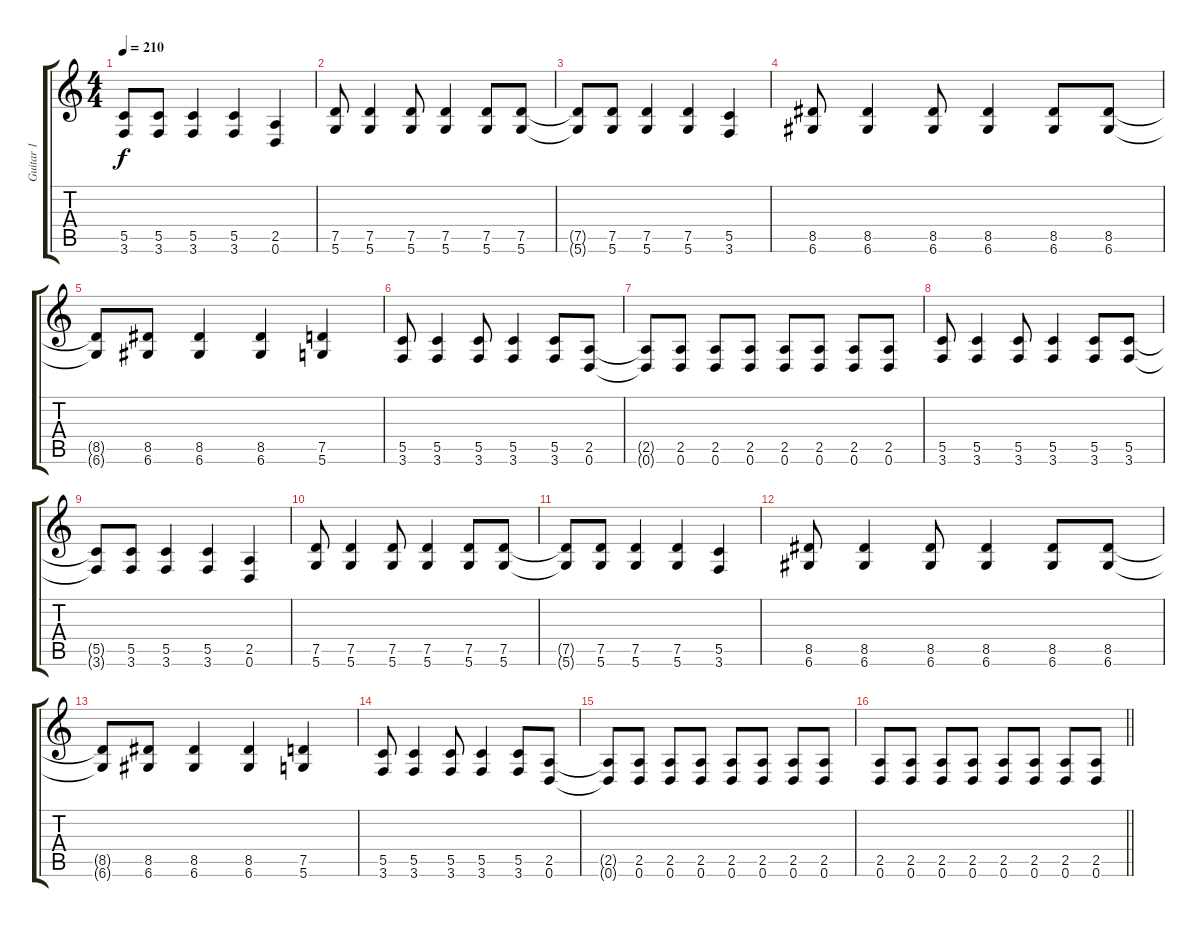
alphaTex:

\track ("Guitar 1" "Guitar 1") {instrument distortionguitar}
\staff {score tabs}
\tuning (D4 A3 F3 C3 G2 D2) {hide}
\ts (4 4)
\tempo 210
\clef g2
\ks c
(5.5{t} 3.6{t}).8{dy f} (5.5 3.6).8 (5.5 3.6).4 (5.5 3.6).4 (2.5 0.6).4 |
(7.5 5.6).8 (7.5 5.6).4 (7.5 5.6).8 (7.5 5.6).4 (7.5 5.6).8 (7.5 5.6).8 |
(7.5{t} 5.6{t}).8 (7.5 5.6).8 (7.5 5.6).4 (7.5 5.6).4 (5.5 3.6).4 |
(8.5 6.6).8 (8.5 6.6).4 (8.5 6.6).8 (8.5 6.6).4 (8.5 6.6).8 (8.5 6.6).8 |
(8.5{t} 6.6{t}).8 (8.5 6.6).8 (8.5 6.6).4 (8.5 6.6).4 (7.5 5.6).4 |
(5.5 3.6).8 (5.5 3.6).4 (5.5 3.6).8 (5.5 3.6).4 (5.5 3.6).8 (2.5 0.6).8 |
(2.5{t} 0.6{t}).8 (2.5 0.6).8 (2.5 0.6).8 (2.5 0.6).8 (2.5 0.6).8 (2.5 0.6).8 (2.5 0.6).8 (2.5 0.6).8 |
(5.5 3.6).8 (5.5 3.6).4 (5.5 3.6).8 (5.5 3.6).4 (5.5 3.6).8 (5.5 3.6).8 |
(5.5{t} 3.6{t}).8 (5.5 3.6).8 (5.5 3.6).4 (5.5 3.6).4 (2.5 0.6).4 |
(7.5 5.6).8 (7.5 5.6).4 (7.5 5.6).8 (7.5 5.6).4 (7.5 5.6).8 (7.5 5.6).8 |
(7.5{t} 5.6{t}).8 (7.5 5.6).8 (7.5 5.6).4 (7.5 5.6).4 (5.5 3.6).4 |
(8.5 6.6).8 (8.5 6.6).4 (8.5 6.6).8 (8.5 6.6).4 (8.5 6.6).8 (8.5 6.6).8 |
(8.5{t} 6.6{t}).8 (8.5 6.6).8 (8.5 6.6).4 (8.5 6.6).4 (7.5 5.6).4 |
(5.5 3.6).8 (5.5 3.6).4 (5.5 3.6).8 (5.5 3.6).4 (5.5 3.6).8 (2.5 0.6).8 |
(2.5{t} 0.6{t}).8 (2.5 0.6).8 (2.5 0.6).8 (2.5 0.6).8 (2.5 0.6).8 (2.5 0.6).8 (2.5 0.6).8 (2.5 0.6).8 |
\barLineRight lightlight
(2.5 0.6).8 (2.5 0.6).8 (2.5 0.6).8 (2.5 0.6).8 (2.5 0.6).8 (2.5 0.6).8 (2.5 0.6).8 (2.5 0.6).8
